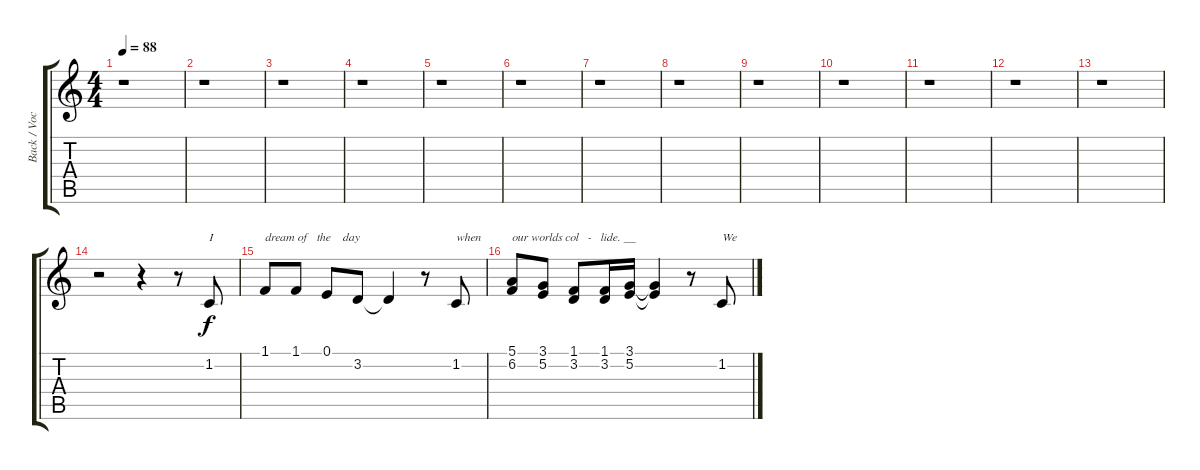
\track ("Back / Vocals" "Back / Voc") {instrument lead2sawtooth}
\staff {score tabs}
\tuning (E4 B3 G3 D3 A2 E2) {hide}
\ts (4 4)
\tempo 88
\clef g2
\ks c
r.1{dy f} |
r.1 |
r.1 |
r.1 |
r.1 |
r.1 |
r.1 |
r.1 |
r.1 |
r.1 |
r.1 |
r.1 |
r.1 |
r.2 r.4 r.8 1.2.8{txt "I"} |
1.1.8{txt "dream of   the    day"} 1.1.8 0.1.8 3.2.8 3.2{t}.4 r.8 1.2.8{txt "when"} |
(5.1 6.2).8{txt "our worlds col   -   lide. __"} (3.1 5.2).8 (1.1 3.2).8 (1.1 3.2).16 (3.1 5.2).16 (3.1{t} 5.2{t}).4 r.8 1.2.8{txt "We"}
